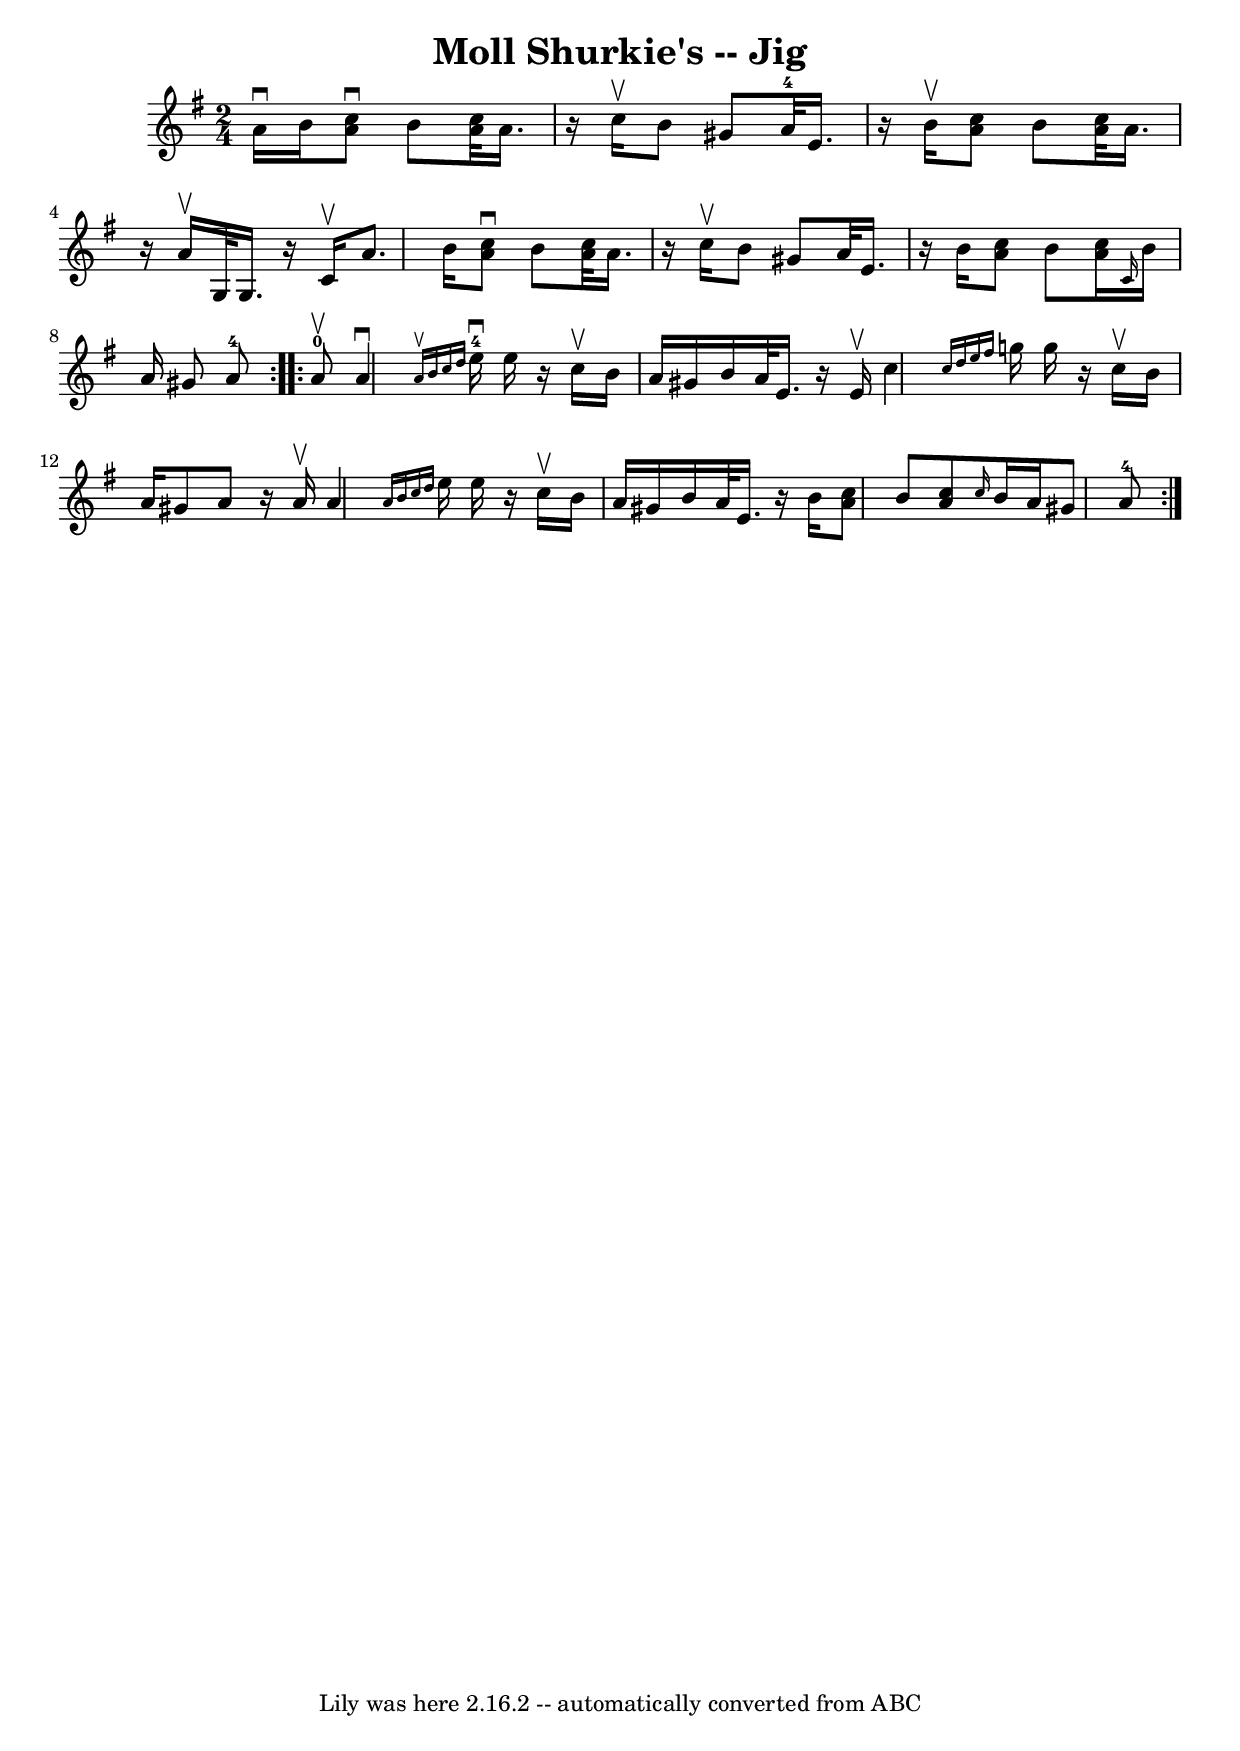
\version "2.16.2"
\include "Mammoth.ily"
\header {
  %% book = "Ryan's Mammoth Collection"
  crossRefNumber = "1"
  footnotes = "\\\\113 637"
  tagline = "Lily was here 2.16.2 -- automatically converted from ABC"
  title = "Moll Shurkie's -- Jig"

}
voicedefault =  {



  \repeat volta 2 {

    \time 2/4 
    \key a \dorian a'16^\downbow b'16  |
    << a'8 
       ^\downbow c''8   >> b'8  << a'32 c''32   >> a'16.    r16 c''16^\upbow   
    |
    b'8 gis'8 a'32-4 e'16.    r16 b'16^\upbow   |
    
    << a'8 c''8   >> b'8  << a'32 c''32   >> a'16.    r16 a'16^\upbow   
    |
    g32 g16.    r16 c'16^\upbow a'8. b'16    |
    <<  
      a'8^\downbow c''8   >> b'8  << a'32 c''32   >> a'16.    r16 c''16 
    ^\upbow   |
    b'8 gis'8 a'32 e'16.    r16 b'16    |
    <<   
      a'8 c''8   >> b'8  << a'16 c''16   >>     \grace { c'16  
						       } b'16    
    a'16 gis'8 a'8-4   
  }     
  \repeat volta 2 {
    a'8-0^\upbow 
    |
    a'4^\downbow   \grace { a'16^\upbow b'16 c''16 d''16  

			  } e''16-4^\downbow e''16    r16 c''16^\upbow   |
    b'16    
    a'16 gis'16 b'16 a'32 e'16.    r16 e'16^\upbow   |
    c''4  
    \grace { c''16 d''16 e''16 fis''16  
	   } g''!16 g''16    r16 
    c''16^\upbow   |
    b'16 a'16 gis'8 a'8    r16 a'16^\upbow   
    |
    a'4  \grace { a'16 b'16 c''16 d''16  
		} e''16    
    e''16    r16 c''16^\upbow   |
    b'16 a'16 gis'16 b'16 a'32  
    e'16.    r16 b'16    |
    << a'8 c''8   >> b'8  << a'8 c''8   
			   >>     \grace { c''16  
					 } b'16 a'16 gis'8 a'8-4     
  }   

}

\score{
  <<

    \context Staff="default"
    {
      \voicedefault 
      
    }

  >>
  \layout {
    
  }
  \midi {
  }

}
